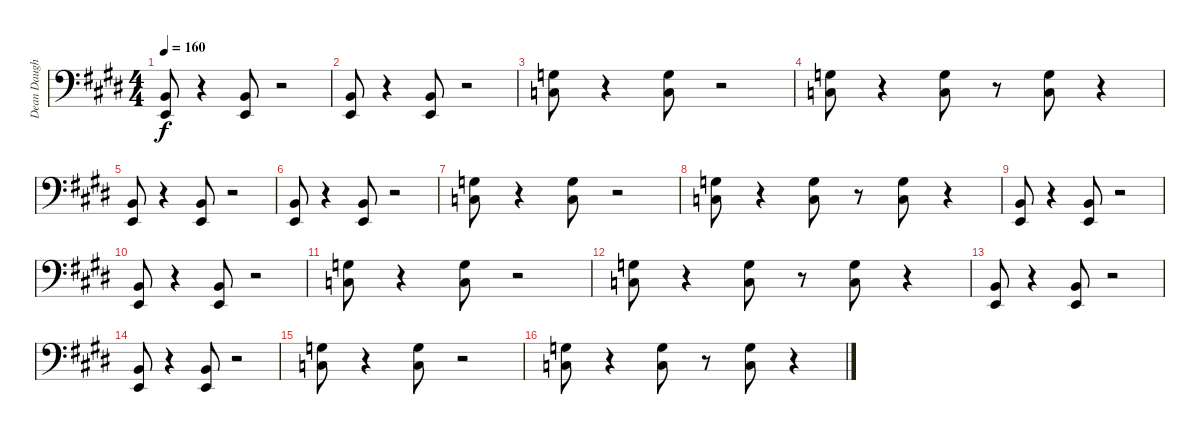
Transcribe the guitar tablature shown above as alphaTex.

\track ("Dean Daughtry Keyboards LH" "Dean Daugh") {instrument honkytonkpiano}
\staff {score}
\tuning (G2 D2 A1 E1) {hide}
\ts (4 4)
\tempo 160
\clef f4
\ks e
(9.2 7.3).8{dy f} r.4 (9.2 7.3).8 r.2 |
(9.2 7.3).8 r.4 (9.2 7.3).8 r.2 |
(12.1 10.2).8 r.4 (12.1 10.2).8 r.2 |
(12.1 10.2).8 r.4 (12.1 10.2).8 r.8 (12.1 10.2).8 r.4 |
(9.2 7.3).8 r.4 (9.2 7.3).8 r.2 |
(9.2 7.3).8 r.4 (9.2 7.3).8 r.2 |
(12.1 10.2).8 r.4 (12.1 10.2).8 r.2 |
(12.1 10.2).8 r.4 (12.1 10.2).8 r.8 (12.1 10.2).8 r.4 |
(9.2 7.3).8 r.4 (9.2 7.3).8 r.2 |
(9.2 7.3).8 r.4 (9.2 7.3).8 r.2 |
(12.1 10.2).8 r.4 (12.1 10.2).8 r.2 |
(12.1 10.2).8 r.4 (12.1 10.2).8 r.8 (12.1 10.2).8 r.4 |
(9.2 7.3).8 r.4 (9.2 7.3).8 r.2 |
(9.2 7.3).8 r.4 (9.2 7.3).8 r.2 |
(12.1 10.2).8 r.4 (12.1 10.2).8 r.2 |
(12.1 10.2).8 r.4 (12.1 10.2).8 r.8 (12.1 10.2).8 r.4
